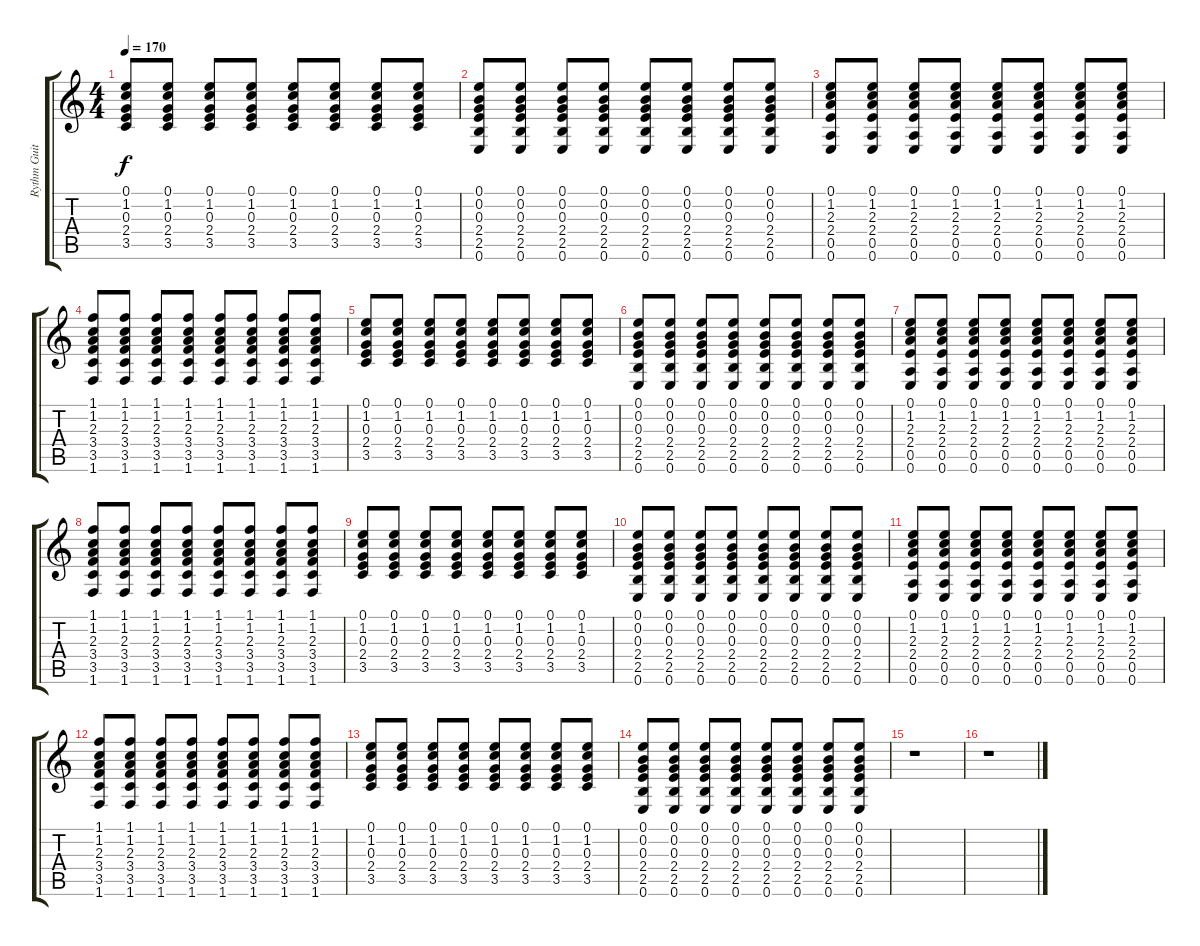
\track ("Rythm Guitar " "Rythm Guit") {instrument electricguitarjazz}
\staff {score tabs}
\tuning (E4 B3 G3 D3 A2 E2) {hide}
\ts (4 4)
\tempo 170
\clef g2
\ks c
(0.1 1.2 0.3 2.4 3.5).8{dy f} (0.1 1.2 0.3 2.4 3.5).8 (0.1 1.2 0.3 2.4 3.5).8 (0.1 1.2 0.3 2.4 3.5).8 (0.1 1.2 0.3 2.4 3.5).8 (0.1 1.2 0.3 2.4 3.5).8 (0.1 1.2 0.3 2.4 3.5).8 (0.1 1.2 0.3 2.4 3.5).8 |
(0.1 0.2 0.3 2.4 2.5 0.6).8 (0.1 0.2 0.3 2.4 2.5 0.6).8 (0.1 0.2 0.3 2.4 2.5 0.6).8 (0.1 0.2 0.3 2.4 2.5 0.6).8 (0.1 0.2 0.3 2.4 2.5 0.6).8 (0.1 0.2 0.3 2.4 2.5 0.6).8 (0.1 0.2 0.3 2.4 2.5 0.6).8 (0.1 0.2 0.3 2.4 2.5 0.6).8 |
(0.1 1.2 2.3 2.4 0.5 0.6).8 (0.1 1.2 2.3 2.4 0.5 0.6).8 (0.1 1.2 2.3 2.4 0.5 0.6).8 (0.1 1.2 2.3 2.4 0.5 0.6).8 (0.1 1.2 2.3 2.4 0.5 0.6).8 (0.1 1.2 2.3 2.4 0.5 0.6).8 (0.1 1.2 2.3 2.4 0.5 0.6).8 (0.1 1.2 2.3 2.4 0.5 0.6).8 |
(1.1 1.2 2.3 3.4 3.5 1.6).8 (1.1 1.2 2.3 3.4 3.5 1.6).8 (1.1 1.2 2.3 3.4 3.5 1.6).8 (1.1 1.2 2.3 3.4 3.5 1.6).8 (1.1 1.2 2.3 3.4 3.5 1.6).8 (1.1 1.2 2.3 3.4 3.5 1.6).8 (1.1 1.2 2.3 3.4 3.5 1.6).8 (1.1 1.2 2.3 3.4 3.5 1.6).8 |
(0.1 1.2 0.3 2.4 3.5).8 (0.1 1.2 0.3 2.4 3.5).8 (0.1 1.2 0.3 2.4 3.5).8 (0.1 1.2 0.3 2.4 3.5).8 (0.1 1.2 0.3 2.4 3.5).8 (0.1 1.2 0.3 2.4 3.5).8 (0.1 1.2 0.3 2.4 3.5).8 (0.1 1.2 0.3 2.4 3.5).8 |
(0.1 0.2 0.3 2.4 2.5 0.6).8 (0.1 0.2 0.3 2.4 2.5 0.6).8 (0.1 0.2 0.3 2.4 2.5 0.6).8 (0.1 0.2 0.3 2.4 2.5 0.6).8 (0.1 0.2 0.3 2.4 2.5 0.6).8 (0.1 0.2 0.3 2.4 2.5 0.6).8 (0.1 0.2 0.3 2.4 2.5 0.6).8 (0.1 0.2 0.3 2.4 2.5 0.6).8 |
(0.1 1.2 2.3 2.4 0.5 0.6).8 (0.1 1.2 2.3 2.4 0.5 0.6).8 (0.1 1.2 2.3 2.4 0.5 0.6).8 (0.1 1.2 2.3 2.4 0.5 0.6).8 (0.1 1.2 2.3 2.4 0.5 0.6).8 (0.1 1.2 2.3 2.4 0.5 0.6).8 (0.1 1.2 2.3 2.4 0.5 0.6).8 (0.1 1.2 2.3 2.4 0.5 0.6).8 |
(1.1 1.2 2.3 3.4 3.5 1.6).8 (1.1 1.2 2.3 3.4 3.5 1.6).8 (1.1 1.2 2.3 3.4 3.5 1.6).8 (1.1 1.2 2.3 3.4 3.5 1.6).8 (1.1 1.2 2.3 3.4 3.5 1.6).8 (1.1 1.2 2.3 3.4 3.5 1.6).8 (1.1 1.2 2.3 3.4 3.5 1.6).8 (1.1 1.2 2.3 3.4 3.5 1.6).8 |
(0.1 1.2 0.3 2.4 3.5).8 (0.1 1.2 0.3 2.4 3.5).8 (0.1 1.2 0.3 2.4 3.5).8 (0.1 1.2 0.3 2.4 3.5).8 (0.1 1.2 0.3 2.4 3.5).8 (0.1 1.2 0.3 2.4 3.5).8 (0.1 1.2 0.3 2.4 3.5).8 (0.1 1.2 0.3 2.4 3.5).8 |
(0.1 0.2 0.3 2.4 2.5 0.6).8 (0.1 0.2 0.3 2.4 2.5 0.6).8 (0.1 0.2 0.3 2.4 2.5 0.6).8 (0.1 0.2 0.3 2.4 2.5 0.6).8 (0.1 0.2 0.3 2.4 2.5 0.6).8 (0.1 0.2 0.3 2.4 2.5 0.6).8 (0.1 0.2 0.3 2.4 2.5 0.6).8 (0.1 0.2 0.3 2.4 2.5 0.6).8 |
(0.1 1.2 2.3 2.4 0.5 0.6).8 (0.1 1.2 2.3 2.4 0.5 0.6).8 (0.1 1.2 2.3 2.4 0.5 0.6).8 (0.1 1.2 2.3 2.4 0.5 0.6).8 (0.1 1.2 2.3 2.4 0.5 0.6).8 (0.1 1.2 2.3 2.4 0.5 0.6).8 (0.1 1.2 2.3 2.4 0.5 0.6).8 (0.1 1.2 2.3 2.4 0.5 0.6).8 |
(1.1 1.2 2.3 3.4 3.5 1.6).8 (1.1 1.2 2.3 3.4 3.5 1.6).8 (1.1 1.2 2.3 3.4 3.5 1.6).8 (1.1 1.2 2.3 3.4 3.5 1.6).8 (1.1 1.2 2.3 3.4 3.5 1.6).8 (1.1 1.2 2.3 3.4 3.5 1.6).8 (1.1 1.2 2.3 3.4 3.5 1.6).8 (1.1 1.2 2.3 3.4 3.5 1.6).8 |
(0.1 1.2 0.3 2.4 3.5).8 (0.1 1.2 0.3 2.4 3.5).8 (0.1 1.2 0.3 2.4 3.5).8 (0.1 1.2 0.3 2.4 3.5).8 (0.1 1.2 0.3 2.4 3.5).8 (0.1 1.2 0.3 2.4 3.5).8 (0.1 1.2 0.3 2.4 3.5).8 (0.1 1.2 0.3 2.4 3.5).8 |
(0.1 0.2 0.3 2.4 2.5 0.6).8 (0.1 0.2 0.3 2.4 2.5 0.6).8 (0.1 0.2 0.3 2.4 2.5 0.6).8 (0.1 0.2 0.3 2.4 2.5 0.6).8 (0.1 0.2 0.3 2.4 2.5 0.6).8 (0.1 0.2 0.3 2.4 2.5 0.6).8 (0.1 0.2 0.3 2.4 2.5 0.6).8 (0.1 0.2 0.3 2.4 2.5 0.6).8 |
r.1 |
r.1
